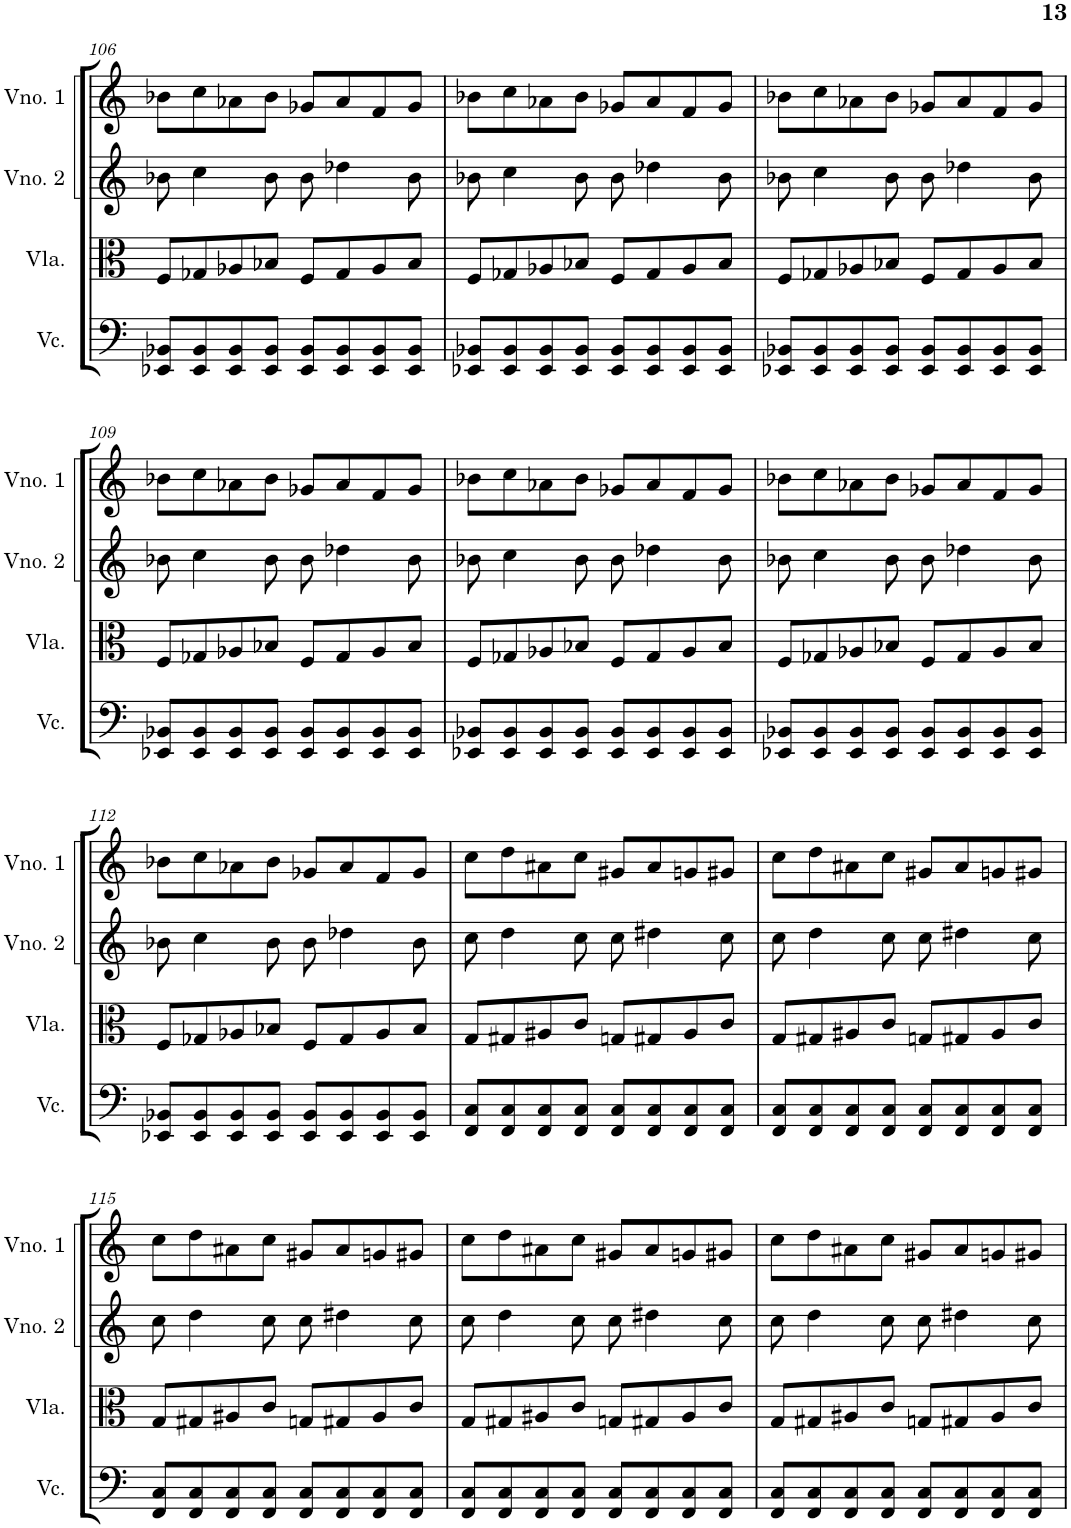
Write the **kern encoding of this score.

**kern	**kern	**kern	**kern
*part4	*part3	*part2	*part1
*staff4	*staff3	*staff2	*staff1
*I"Violoncelo	*I"Viola	*I"Violino 2	*I"Violino 1
*I'Vc.	*I'Vla.	*I'Vno. 2	*I'Vno. 1
!!LO:PB:g=z
*clefF4	*clefC3	*clefG2	*clefG2
*k[]	*k[]	*k[]	*k[]
*M4/4	*M4/4	*M4/4	*M4/4
=106	=106	=106	=106
8EE-X/ 8BB-X/L	8F/L	8b-X\	8b-X\L
8EE-/ 8BB-/	8G-X/	4cc\	8cc\
8EE-/ 8BB-/	8A-X/	.	8a-X\
8EE-/ 8BB-/J	8B-X/J	8b-\	8b-\J
8EE-/ 8BB-/L	8F/L	8b-\	8g-X/L
8EE-/ 8BB-/	8G-/	4dd-X\	8a-/
8EE-/ 8BB-/	8A-/	.	8f/
8EE-/ 8BB-/J	8B-/J	8b-\	8g-/J
=107	=107	=107	=107
8EE-X/ 8BB-X/L	8F/L	8b-X\	8b-X\L
8EE-/ 8BB-/	8G-X/	4cc\	8cc\
8EE-/ 8BB-/	8A-X/	.	8a-X\
8EE-/ 8BB-/J	8B-X/J	8b-\	8b-\J
8EE-/ 8BB-/L	8F/L	8b-\	8g-X/L
8EE-/ 8BB-/	8G-/	4dd-X\	8a-/
8EE-/ 8BB-/	8A-/	.	8f/
8EE-/ 8BB-/J	8B-/J	8b-\	8g-/J
=108	=108	=108	=108
8EE-X/ 8BB-X/L	8F/L	8b-X\	8b-X\L
8EE-/ 8BB-/	8G-X/	4cc\	8cc\
8EE-/ 8BB-/	8A-X/	.	8a-X\
8EE-/ 8BB-/J	8B-X/J	8b-\	8b-\J
8EE-/ 8BB-/L	8F/L	8b-\	8g-X/L
8EE-/ 8BB-/	8G-/	4dd-X\	8a-/
8EE-/ 8BB-/	8A-/	.	8f/
8EE-/ 8BB-/J	8B-/J	8b-\	8g-/J
!!LO:LB:g=z
=109	=109	=109	=109
8EE-X/ 8BB-X/L	8F/L	8b-X\	8b-X\L
8EE-/ 8BB-/	8G-X/	4cc\	8cc\
8EE-/ 8BB-/	8A-X/	.	8a-X\
8EE-/ 8BB-/J	8B-X/J	8b-\	8b-\J
8EE-/ 8BB-/L	8F/L	8b-\	8g-X/L
8EE-/ 8BB-/	8G-/	4dd-X\	8a-/
8EE-/ 8BB-/	8A-/	.	8f/
8EE-/ 8BB-/J	8B-/J	8b-\	8g-/J
=110	=110	=110	=110
8EE-X/ 8BB-X/L	8F/L	8b-X\	8b-X\L
8EE-/ 8BB-/	8G-X/	4cc\	8cc\
8EE-/ 8BB-/	8A-X/	.	8a-X\
8EE-/ 8BB-/J	8B-X/J	8b-\	8b-\J
8EE-/ 8BB-/L	8F/L	8b-\	8g-X/L
8EE-/ 8BB-/	8G-/	4dd-X\	8a-/
8EE-/ 8BB-/	8A-/	.	8f/
8EE-/ 8BB-/J	8B-/J	8b-\	8g-/J
=111	=111	=111	=111
8EE-X/ 8BB-X/L	8F/L	8b-X\	8b-X\L
8EE-/ 8BB-/	8G-X/	4cc\	8cc\
8EE-/ 8BB-/	8A-X/	.	8a-X\
8EE-/ 8BB-/J	8B-X/J	8b-\	8b-\J
8EE-/ 8BB-/L	8F/L	8b-\	8g-X/L
8EE-/ 8BB-/	8G-/	4dd-X\	8a-/
8EE-/ 8BB-/	8A-/	.	8f/
8EE-/ 8BB-/J	8B-/J	8b-\	8g-/J
!!LO:LB:g=z
=112	=112	=112	=112
8EE-X/ 8BB-X/L	8F/L	8b-X\	8b-X\L
8EE-/ 8BB-/	8G-X/	4cc\	8cc\
8EE-/ 8BB-/	8A-X/	.	8a-X\
8EE-/ 8BB-/J	8B-X/J	8b-\	8b-\J
8EE-/ 8BB-/L	8F/L	8b-\	8g-X/L
8EE-/ 8BB-/	8G-/	4dd-X\	8a-/
8EE-/ 8BB-/	8A-/	.	8f/
8EE-/ 8BB-/J	8B-/J	8b-\	8g-/J
=113	=113	=113	=113
8FF/ 8C/L	8G/L	8cc\	8cc\L
8FF/ 8C/	8G#X/	4dd\	8dd\
8FF/ 8C/	8A#X/	.	8a#X\
8FF/ 8C/J	8c/J	8cc\	8cc\J
8FF/ 8C/L	8Gn/L	8cc\	8g#X/L
8FF/ 8C/	8G#X/	4dd#X\	8a#/
8FF/ 8C/	8A#/	.	8gn/
8FF/ 8C/J	8c/J	8cc\	8g#X/J
=114	=114	=114	=114
8FF/ 8C/L	8G/L	8cc\	8cc\L
8FF/ 8C/	8G#X/	4dd\	8dd\
8FF/ 8C/	8A#X/	.	8a#X\
8FF/ 8C/J	8c/J	8cc\	8cc\J
8FF/ 8C/L	8Gn/L	8cc\	8g#X/L
8FF/ 8C/	8G#X/	4dd#X\	8a#/
8FF/ 8C/	8A#/	.	8gn/
8FF/ 8C/J	8c/J	8cc\	8g#X/J
!!LO:LB:g=z
=115	=115	=115	=115
8FF/ 8C/L	8G/L	8cc\	8cc\L
8FF/ 8C/	8G#X/	4dd\	8dd\
8FF/ 8C/	8A#X/	.	8a#X\
8FF/ 8C/J	8c/J	8cc\	8cc\J
8FF/ 8C/L	8Gn/L	8cc\	8g#X/L
8FF/ 8C/	8G#X/	4dd#X\	8a#/
8FF/ 8C/	8A#/	.	8gn/
8FF/ 8C/J	8c/J	8cc\	8g#X/J
=116	=116	=116	=116
8FF/ 8C/L	8G/L	8cc\	8cc\L
8FF/ 8C/	8G#X/	4dd\	8dd\
8FF/ 8C/	8A#X/	.	8a#X\
8FF/ 8C/J	8c/J	8cc\	8cc\J
8FF/ 8C/L	8Gn/L	8cc\	8g#X/L
8FF/ 8C/	8G#X/	4dd#X\	8a#/
8FF/ 8C/	8A#/	.	8gn/
8FF/ 8C/J	8c/J	8cc\	8g#X/J
=117	=117	=117	=117
8FF/ 8C/L	8G/L	8cc\	8cc\L
8FF/ 8C/	8G#X/	4dd\	8dd\
8FF/ 8C/	8A#X/	.	8a#X\
8FF/ 8C/J	8c/J	8cc\	8cc\J
8FF/ 8C/L	8Gn/L	8cc\	8g#X/L
8FF/ 8C/	8G#X/	4dd#X\	8a#/
8FF/ 8C/	8A#/	.	8gn/
8FF/ 8C/J	8c/J	8cc\	8g#X/J
=	=	=	=
*-	*-	*-	*-
